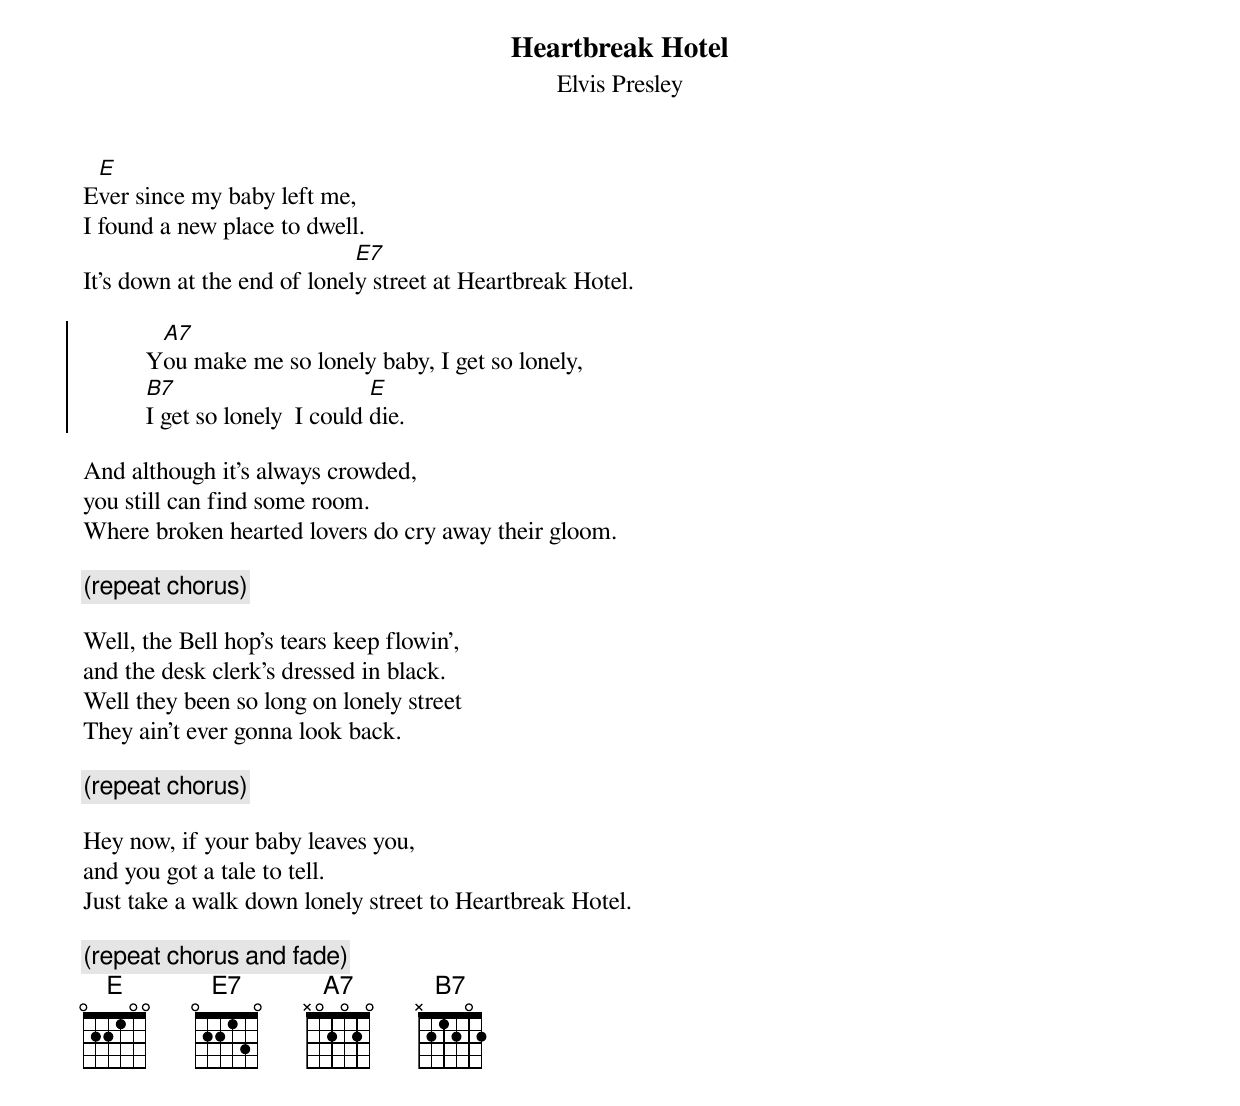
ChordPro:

{t:Heartbreak Hotel}
{st:Elvis Presley}

E[E]ver since my baby left me,
I found a new place to dwell.
It's down at the end of lonel[E7]y street at Heartbreak Hotel.

{soc}
          Y[A7]ou make me so lonely baby, I get so lonely,
          [B7]I get so lonely  I could [E]die.
{eoc}

And although it's always crowded,
you still can find some room.
Where broken hearted lovers do cry away their gloom.

{c:(repeat chorus)}

Well, the Bell hop's tears keep flowin',
and the desk clerk's dressed in black.
Well they been so long on lonely street
They ain't ever gonna look back.

{c:(repeat chorus)}

Hey now, if your baby leaves you,
and you got a tale to tell.
Just take a walk down lonely street to Heartbreak Hotel.

{c:(repeat chorus and fade)}
